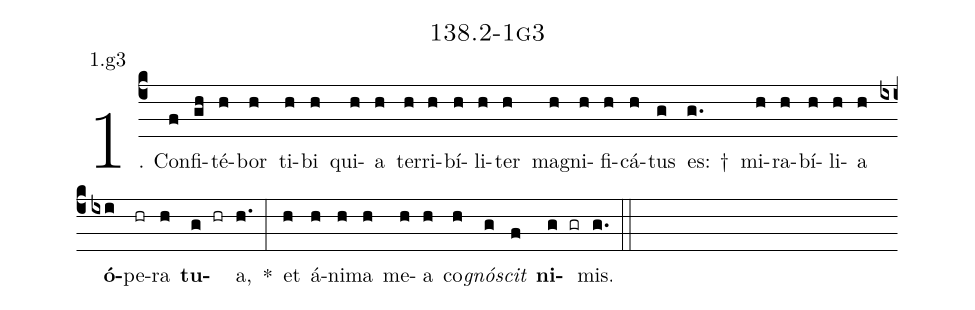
name: 138.2-1g3;
annotation: 1.g3;
%%
(c4)1. Con(f)fi(gh)té(h)bor(h) ti(h)bi(h) qui(h)a(h) ter(h)ri(h)bí(h)li(h)ter(h) ma(h)gni(h)fi(h)cá(h)tus(g) es: †(g.) mi(h)ra(h)bí(h)li(h)a(h) <b>ó</b>(ixi)pe(hr)ra(h) <b>tu</b>(g hr)a,(h.) *(:) et(h) á(h)ni(h)ma(h) me(h)a(h) co(h)<i>gnó</i>(g)<i>scit</i>(f) <b>ni</b>(g gr)mis.(g.) (::)
